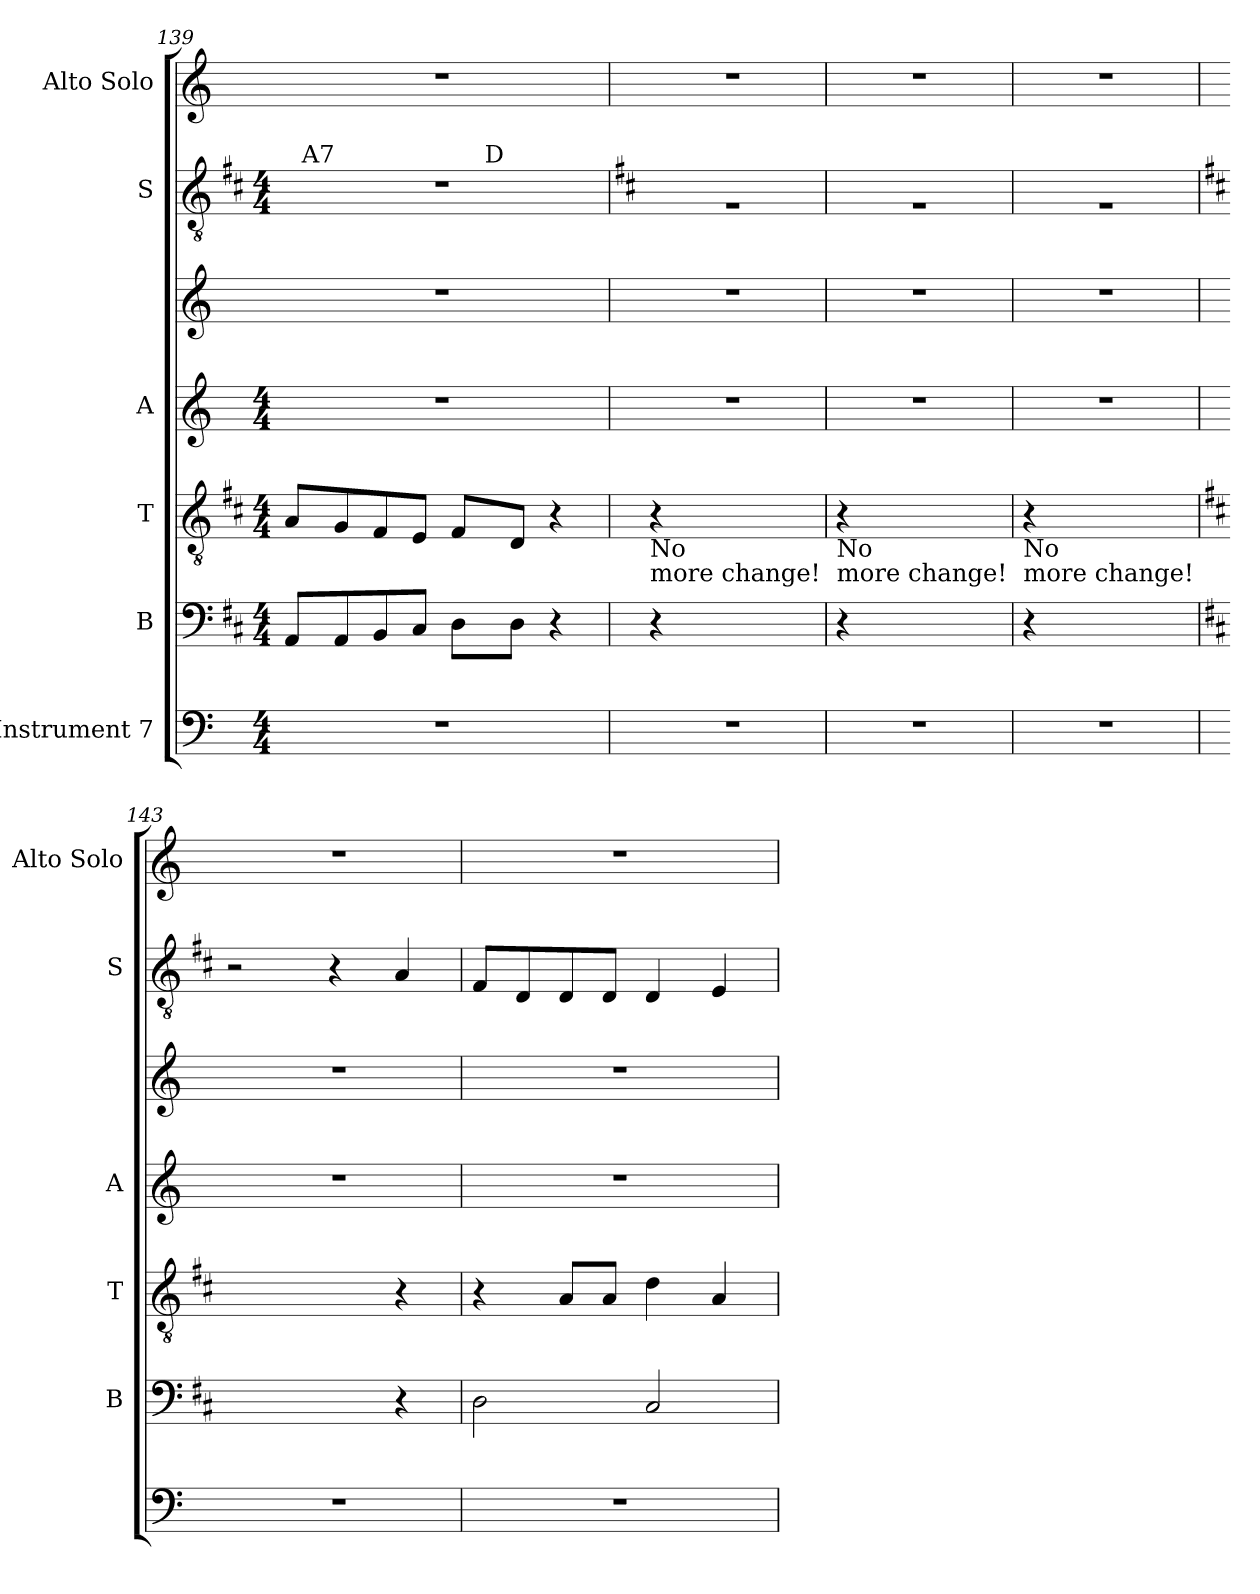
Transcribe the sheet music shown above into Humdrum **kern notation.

**kern	**kern	**kern	**kern	**kern	**kern	**kern
*part7	*part6	*part5	*part4	*part3	*part2	*part1
*staff7	*staff6	*staff5	*staff4	*staff3	*staff2	*staff1
*I"Instrument 7	*I"B	*I"T	*I"A	*	*I"S	*I"Alto Solo
*	*I'B	*I'T	*I'A	*	*I'S	*I'Alto Solo
!!LO:LB:g=z
*clefF4	*clefF4	*clefGv2	*clefG2	*clefG2	*clefGv2	*clefG2
*k[]	*k[f#c#]	*k[f#c#]	*k[]	*k[]	*k[f#c#]	*k[]
*C:	*D:	*D:	*C:	*C:	*D:	*C:
*M4/4	*M4/4	*M4/4	*M4/4	*	*M4/4	*
=139	=139	=139	=139	=139	=139	=139
*	*	*	*	*	*^	*
*	*	*	*	*	*	*^	*
1r	8AA/L	8A/L	1r	1r	1r	32ryy	2ryy	1r
!	!	!	!	!	!	!LO:TX:a:t=A7	!	!
.	.	.	.	.	.	2ryy	.	.
.	8AA/	8G/	.	.	.	.	.	.
.	8BB/	8F#/	.	.	.	.	.	.
.	8C#/J	8E/J	.	.	.	.	.	.
.	8D\L	8F#/L	.	.	.	.	16ryy	.
.	.	.	.	.	.	4...ryy	.	.
!	!	!	!	!	!	!	!LO:TX:a:t=D	!
.	.	.	.	.	.	.	4..ryy	.
.	8D\J	8D/J	.	.	.	.	.	.
.	4r	4r	.	.	.	.	.	.
*	*	*	*	*	*v	*v	*v	*
=140	=140	=140	=140	=140	=140	=140
*	*k[]	*k[]	*	*	*	*
*	*C:	*C:	*	*	*	*
*	*	*	*	*	*^	*
*	*	*	*	*	*	*^	*
!	!	!LO:TX:b:t=No	!	!	!	!	!	!
!	!	!LO:TX:b:t=more change!	!	!	!	!	!	!
!	!	!	!	!	!LO:N:vis=1	!	!	!
*	*	*	*	*	*v	*v	*v	*
1r	4r	4r	1r	1r	1rA	1r
.	2.ryy	2.ryy	.	.	.	.
=141	=141	=141	=141	=141	=141	=141
!	!	!LO:TX:b:t=No	!	!	!	!
!	!	!LO:TX:b:t=more change!	!	!	!	!
!	!	!	!	!	!LO:N:vis=1	!
1r	4r	4r	1r	1r	1rA	1r
.	2.ryy	2.ryy	.	.	.	.
=142	=142	=142	=142	=142	=142	=142
!	!	!LO:TX:b:t=No	!	!	!	!
!	!	!LO:TX:b:t=more change!	!	!	!	!
!	!	!	!	!	!LO:N:vis=1	!
1r	4r	4r	1r	1r	1rA	1r
.	2.ryy	2.ryy	.	.	.	.
!!LO:PB:g=z
=143	=143	=143	=143	=143	=143	=143
*	*k[f#c#]	*k[f#c#]	*	*	*	*
*	*D:	*D:	*	*	*	*
1r	2.ryy	2.ryy	1r	1r	2r	1r
.	.	.	.	.	4r	.
.	4r	4r	.	.	4A/	.
=144	=144	=144	=144	=144	=144	=144
1r	2D\	4r	1r	1r	8F#/L	1r
.	.	.	.	.	8D/	.
.	.	8A/L	.	.	8D/	.
.	.	8A/J	.	.	8D/J	.
.	2C#/	4d\	.	.	4D/	.
.	.	4A/	.	.	4E/	.
=	=	=	=	=	=	=
*-	*-	*-	*-	*-	*-	*-
